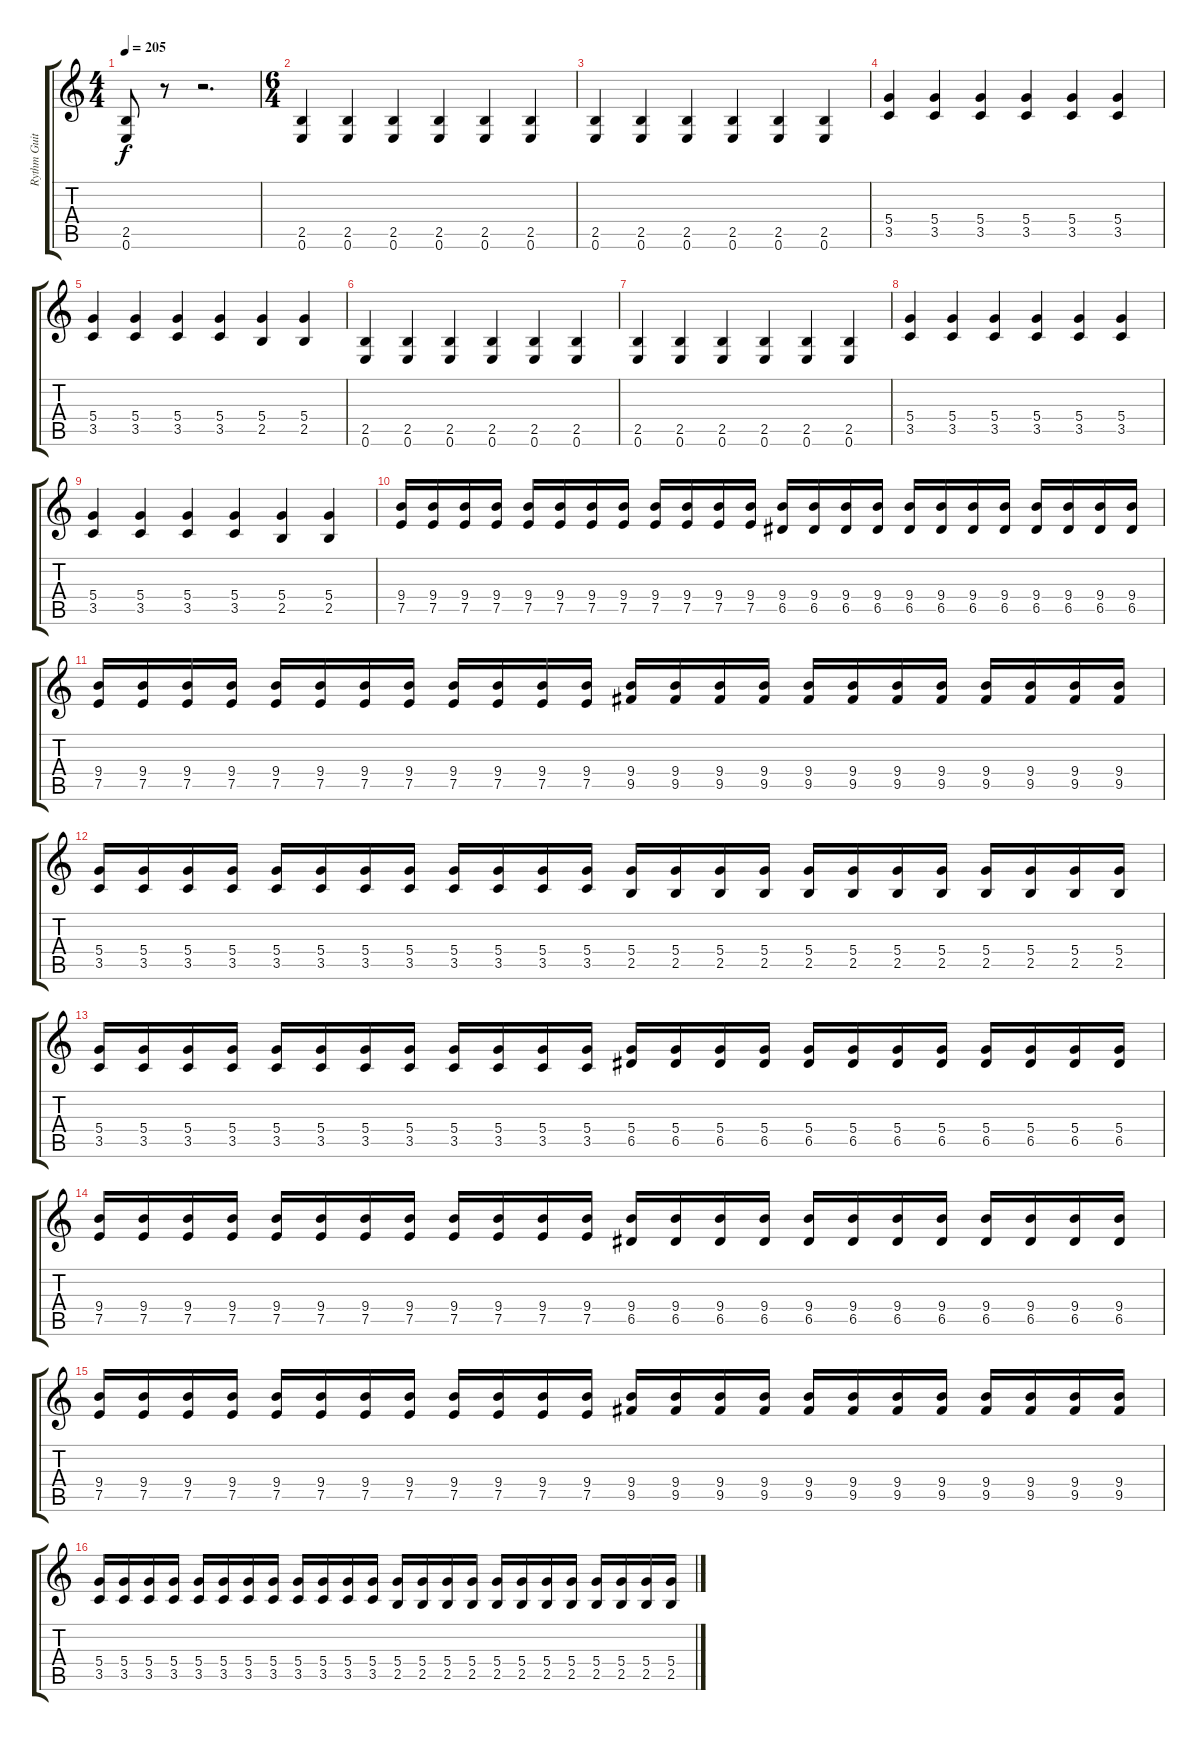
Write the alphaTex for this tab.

\track ("Rythm Guitar" "Rythm Guit") {instrument distortionguitar}
\staff {score tabs}
\tuning (E4 B3 G3 D3 A2 E2) {hide}
\ts (4 4)
\tempo 205
\clef g2
\ks c
(2.5 0.6).8{dy f} r.8 r.2{d} |
\ts (6 4)
(2.5 0.6).4 (2.5 0.6).4 (2.5 0.6).4 (2.5 0.6).4 (2.5 0.6).4 (2.5 0.6).4 |
(2.5 0.6).4 (2.5 0.6).4 (2.5 0.6).4 (2.5 0.6).4 (2.5 0.6).4 (2.5 0.6).4 |
(5.4 3.5).4 (5.4 3.5).4 (5.4 3.5).4 (5.4 3.5).4 (5.4 3.5).4 (5.4 3.5).4 |
(5.4 3.5).4 (5.4 3.5).4 (5.4 3.5).4 (5.4 3.5).4 (5.4 2.5).4 (5.4 2.5).4 |
(2.5 0.6).4 (2.5 0.6).4 (2.5 0.6).4 (2.5 0.6).4 (2.5 0.6).4 (2.5 0.6).4 |
(2.5 0.6).4 (2.5 0.6).4 (2.5 0.6).4 (2.5 0.6).4 (2.5 0.6).4 (2.5 0.6).4 |
(5.4 3.5).4 (5.4 3.5).4 (5.4 3.5).4 (5.4 3.5).4 (5.4 3.5).4 (5.4 3.5).4 |
(5.4 3.5).4 (5.4 3.5).4 (5.4 3.5).4 (5.4 3.5).4 (5.4 2.5).4 (5.4 2.5).4 |
(9.4 7.5).16 (9.4 7.5).16 (9.4 7.5).16 (9.4 7.5).16 (9.4 7.5).16 (9.4 7.5).16 (9.4 7.5).16 (9.4 7.5).16 (9.4 7.5).16 (9.4 7.5).16 (9.4 7.5).16 (9.4 7.5).16 (9.4 6.5).16 (9.4 6.5).16 (9.4 6.5).16 (9.4 6.5).16 (9.4 6.5).16 (9.4 6.5).16 (9.4 6.5).16 (9.4 6.5).16 (9.4 6.5).16 (9.4 6.5).16 (9.4 6.5).16 (9.4 6.5).16 |
(9.4 7.5).16 (9.4 7.5).16 (9.4 7.5).16 (9.4 7.5).16 (9.4 7.5).16 (9.4 7.5).16 (9.4 7.5).16 (9.4 7.5).16 (9.4 7.5).16 (9.4 7.5).16 (9.4 7.5).16 (9.4 7.5).16 (9.4 9.5).16 (9.4 9.5).16 (9.4 9.5).16 (9.4 9.5).16 (9.4 9.5).16 (9.4 9.5).16 (9.4 9.5).16 (9.4 9.5).16 (9.4 9.5).16 (9.4 9.5).16 (9.4 9.5).16 (9.4 9.5).16 |
(5.4 3.5).16 (5.4 3.5).16 (5.4 3.5).16 (5.4 3.5).16 (5.4 3.5).16 (5.4 3.5).16 (5.4 3.5).16 (5.4 3.5).16 (5.4 3.5).16 (5.4 3.5).16 (5.4 3.5).16 (5.4 3.5).16 (5.4 2.5).16 (5.4 2.5).16 (5.4 2.5).16 (5.4 2.5).16 (5.4 2.5).16 (5.4 2.5).16 (5.4 2.5).16 (5.4 2.5).16 (5.4 2.5).16 (5.4 2.5).16 (5.4 2.5).16 (5.4 2.5).16 |
(5.4 3.5).16 (5.4 3.5).16 (5.4 3.5).16 (5.4 3.5).16 (5.4 3.5).16 (5.4 3.5).16 (5.4 3.5).16 (5.4 3.5).16 (5.4 3.5).16 (5.4 3.5).16 (5.4 3.5).16 (5.4 3.5).16 (5.4 6.5).16 (5.4 6.5).16 (5.4 6.5).16 (5.4 6.5).16 (5.4 6.5).16 (5.4 6.5).16 (5.4 6.5).16 (5.4 6.5).16 (5.4 6.5).16 (5.4 6.5).16 (5.4 6.5).16 (5.4 6.5).16 |
(9.4 7.5).16 (9.4 7.5).16 (9.4 7.5).16 (9.4 7.5).16 (9.4 7.5).16 (9.4 7.5).16 (9.4 7.5).16 (9.4 7.5).16 (9.4 7.5).16 (9.4 7.5).16 (9.4 7.5).16 (9.4 7.5).16 (9.4 6.5).16 (9.4 6.5).16 (9.4 6.5).16 (9.4 6.5).16 (9.4 6.5).16 (9.4 6.5).16 (9.4 6.5).16 (9.4 6.5).16 (9.4 6.5).16 (9.4 6.5).16 (9.4 6.5).16 (9.4 6.5).16 |
(9.4 7.5).16 (9.4 7.5).16 (9.4 7.5).16 (9.4 7.5).16 (9.4 7.5).16 (9.4 7.5).16 (9.4 7.5).16 (9.4 7.5).16 (9.4 7.5).16 (9.4 7.5).16 (9.4 7.5).16 (9.4 7.5).16 (9.4 9.5).16 (9.4 9.5).16 (9.4 9.5).16 (9.4 9.5).16 (9.4 9.5).16 (9.4 9.5).16 (9.4 9.5).16 (9.4 9.5).16 (9.4 9.5).16 (9.4 9.5).16 (9.4 9.5).16 (9.4 9.5).16 |
(5.4 3.5).16 (5.4 3.5).16 (5.4 3.5).16 (5.4 3.5).16 (5.4 3.5).16 (5.4 3.5).16 (5.4 3.5).16 (5.4 3.5).16 (5.4 3.5).16 (5.4 3.5).16 (5.4 3.5).16 (5.4 3.5).16 (5.4 2.5).16 (5.4 2.5).16 (5.4 2.5).16 (5.4 2.5).16 (5.4 2.5).16 (5.4 2.5).16 (5.4 2.5).16 (5.4 2.5).16 (5.4 2.5).16 (5.4 2.5).16 (5.4 2.5).16 (5.4 2.5).16
